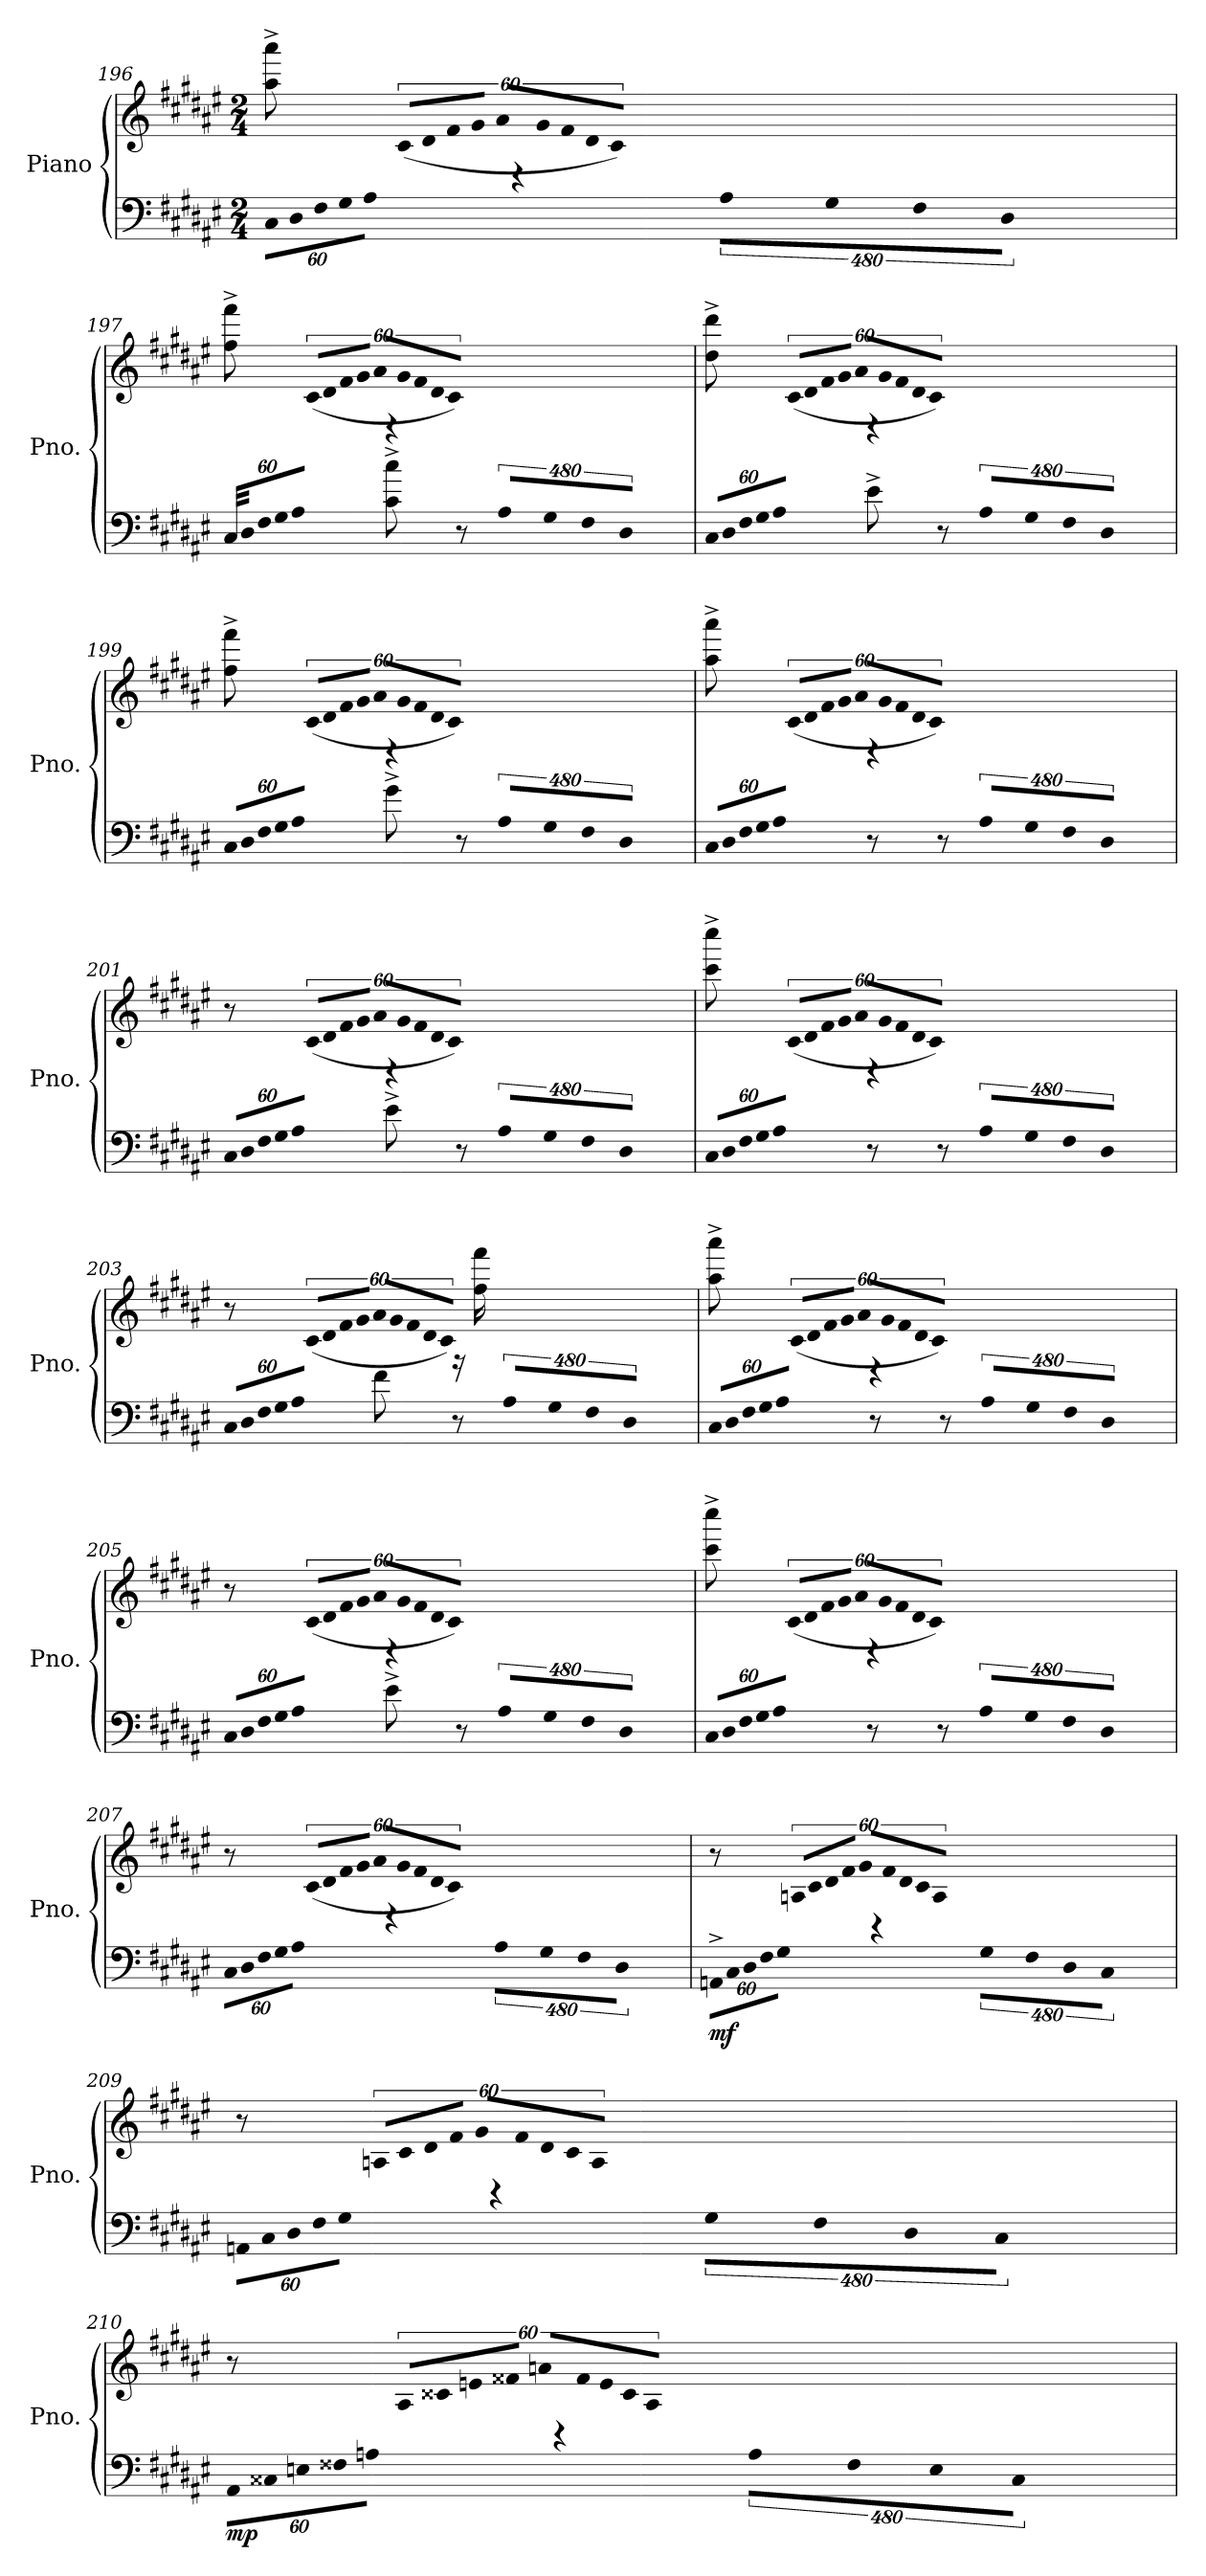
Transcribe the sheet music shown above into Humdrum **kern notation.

**kern	**kern	**dynam
*part1	*part1	*part1
*staff2	*staff1	*staff1/2
*I"Piano	*	*
*I'Pno.	*	*
!!LO:LB:g=z
*clefF4	*clefG2	*
*k[f#c#g#d#a#e#]	*k[f#c#g#d#a#e#]	*
*M2/4	*M2/4	*
=196	=196	=196
!LO:N:vis=32	!LO:N:vis=8	!
*	*^	*
1920%53C#\LLL	640%71ryy	8aa#\^ 8aaa#\^	.
!LO:N:vis=32	!	!	!
1920%53D#\	.	.	.
!LO:N:vis=32	!	!	!
1920%53F#\	.	.	.
!LO:N:vis=32	!	!	!
1920%53G#\	.	.	.
!LO:N:vis=32	!	!	!
1920%53A#\JJJ	.	.	.
!	!LO:N:vis=32	!	!
.	1920%53ryy	.	.
.	.	8ryy	.
!LO:N:vis=4	!	!	!
1920%427ryy	.	.	.
!	!LO:N:vis=32	!	!
.	(>1920%53c#/LLL	.	.
!	!LO:N:vis=32	!	!
.	1920%53d#/	.	.
!	!LO:N:vis=32	!	!
.	1920%53f#/	.	.
!	!LO:N:vis=32	!	!
.	1920%53g#/JJJ	.	.
!	!LO:N:vis=32	!	!
.	1920%53a#/LLL	.	.
.	.	4r	.
!	!LO:N:vis=32	!	!
.	1920%53g#/	.	.
!	!LO:N:vis=32	!	!
.	1920%53f#/	.	.
!	!LO:N:vis=32	!	!
.	1920%53d#/	.	.
!	!LO:N:vis=32	!	!
.	1920%53c#/JJJ)	.	.
!LO:N:vis=32	!	!	!
1920%53ryy	.	.	.
!	!LO:N:vis=8	!	!
.	640%71ryy	.	.
!LO:N:vis=32	!	!	!
1920%53A#\LLL	.	.	.
!LO:N:vis=32	!	!	!
1920%53G#\	.	.	.
!LO:N:vis=32	!	!	!
1920%53F#\	.	.	.
!LO:N:vis=32	!	!	!
1920%53D#\JJJ	.	.	.
.	480ryy	.	.
640ryy	.	.	.
=197	=197	=197	=197
!LO:N:vis=32	!LO:N:vis=8	!	!
*^	*	*	*
1920%53C#/LLL	4ryy	640%71ryy	8ff#\^ 8fff#\^	.
!LO:N:vis=32	!	!	!	!
1920%53D#/	.	.	.	.
!LO:N:vis=32	!	!	!	!
1920%53F#/	.	.	.	.
!LO:N:vis=32	!	!	!	!
1920%53G#/	.	.	.	.
!LO:N:vis=32	!	!	!	!
1920%53A#/JJJ	.	.	.	.
!	!	!LO:N:vis=32	!	!
.	.	1920%53ryy	.	.
.	.	.	8ryy	.
!LO:N:vis=4	!	!	!	!
1920%427ryy	.	.	.	.
!	!	!LO:N:vis=32	!	!
.	.	(>1920%53c#/LLL	.	.
!	!	!LO:N:vis=32	!	!
.	.	1920%53d#/	.	.
!	!	!LO:N:vis=32	!	!
.	.	1920%53f#/	.	.
!	!	!LO:N:vis=32	!	!
.	.	1920%53g#/JJJ	.	.
!	!	!LO:N:vis=32	!	!
.	.	1920%53a#/LLL	.	.
*8va	*	*	*	*
.	8cc#\^ 8ccc#\^	.	4r	.
!	!	!LO:N:vis=32	!	!
.	.	1920%53g#/	.	.
!	!	!LO:N:vis=32	!	!
.	.	1920%53f#/	.	.
!	!	!LO:N:vis=32	!	!
.	.	1920%53d#/	.	.
!	!	!LO:N:vis=32	!	!
.	.	1920%53c#/JJJ)	.	.
!LO:N:vis=32	!	!	!	!
1920%53ryy	.	.	.	.
*X8va	*	*	*	*
.	8r	.	.	.
!	!	!LO:N:vis=8	!	!
.	.	640%71ryy	.	.
!LO:N:vis=32	!	!	!	!
1920%53A#/LLL	.	.	.	.
!LO:N:vis=32	!	!	!	!
1920%53G#/	.	.	.	.
!LO:N:vis=32	!	!	!	!
1920%53F#/	.	.	.	.
!LO:N:vis=32	!	!	!	!
1920%53D#/JJJ	.	.	.	.
.	.	480ryy	.	.
640ryy	.	.	.	.
!!LO:PB:g=z	!!
=198	=198	=198	=198	=198
!LO:N:vis=32	!	!LO:N:vis=8	!	!
1920%53C#/LLL	4ryy	640%71ryy	8dd#\^ 8ddd#\^	.
!LO:N:vis=32	!	!	!	!
1920%53D#/	.	.	.	.
!LO:N:vis=32	!	!	!	!
1920%53F#/	.	.	.	.
!LO:N:vis=32	!	!	!	!
1920%53G#/	.	.	.	.
!LO:N:vis=32	!	!	!	!
1920%53A#/JJJ	.	.	.	.
!	!	!LO:N:vis=32	!	!
.	.	1920%53ryy	.	.
.	.	.	8ryy	.
!LO:N:vis=4	!	!	!	!
1920%427ryy	.	.	.	.
!	!	!LO:N:vis=32	!	!
.	.	(>1920%53c#/LLL	.	.
!	!	!LO:N:vis=32	!	!
.	.	1920%53d#/	.	.
!	!	!LO:N:vis=32	!	!
.	.	1920%53f#/	.	.
!	!	!LO:N:vis=32	!	!
.	.	1920%53g#/JJJ	.	.
!	!	!LO:N:vis=32	!	!
.	.	1920%53a#/LLL	.	.
*8va	*	*	*	*
.	8ee#^\	.	4r	.
!	!	!LO:N:vis=32	!	!
.	.	1920%53g#/	.	.
!	!	!LO:N:vis=32	!	!
.	.	1920%53f#/	.	.
!	!	!LO:N:vis=32	!	!
.	.	1920%53d#/	.	.
!	!	!LO:N:vis=32	!	!
.	.	1920%53c#/JJJ)	.	.
!LO:N:vis=32	!	!	!	!
1920%53ryy	.	.	.	.
*X8va	*	*	*	*
.	8r	.	.	.
!	!	!LO:N:vis=8	!	!
.	.	640%71ryy	.	.
!LO:N:vis=32	!	!	!	!
1920%53A#/LLL	.	.	.	.
!LO:N:vis=32	!	!	!	!
1920%53G#/	.	.	.	.
!LO:N:vis=32	!	!	!	!
1920%53F#/	.	.	.	.
!LO:N:vis=32	!	!	!	!
1920%53D#/JJJ	.	.	.	.
.	.	480ryy	.	.
640ryy	.	.	.	.
=199	=199	=199	=199	=199
!LO:N:vis=32	!	!LO:N:vis=8	!	!
1920%53C#/LLL	4ryy	640%71ryy	8ff#\^ 8fff#\^	.
!LO:N:vis=32	!	!	!	!
1920%53D#/	.	.	.	.
!LO:N:vis=32	!	!	!	!
1920%53F#/	.	.	.	.
!LO:N:vis=32	!	!	!	!
1920%53G#/	.	.	.	.
!LO:N:vis=32	!	!	!	!
1920%53A#/JJJ	.	.	.	.
!	!	!LO:N:vis=32	!	!
.	.	1920%53ryy	.	.
.	.	.	8ryy	.
!LO:N:vis=4	!	!	!	!
1920%427ryy	.	.	.	.
!	!	!LO:N:vis=32	!	!
.	.	(>1920%53c#/LLL	.	.
!	!	!LO:N:vis=32	!	!
.	.	1920%53d#/	.	.
!	!	!LO:N:vis=32	!	!
.	.	1920%53f#/	.	.
!	!	!LO:N:vis=32	!	!
.	.	1920%53g#/JJJ	.	.
!	!	!LO:N:vis=32	!	!
.	.	1920%53a#/LLL	.	.
*8va	*	*	*	*
.	8gg#^\	.	4r	.
!	!	!LO:N:vis=32	!	!
.	.	1920%53g#/	.	.
!	!	!LO:N:vis=32	!	!
.	.	1920%53f#/	.	.
!	!	!LO:N:vis=32	!	!
.	.	1920%53d#/	.	.
!	!	!LO:N:vis=32	!	!
.	.	1920%53c#/JJJ)	.	.
!LO:N:vis=32	!	!	!	!
1920%53ryy	.	.	.	.
*X8va	*	*	*	*
.	8r	.	.	.
!	!	!LO:N:vis=8	!	!
.	.	640%71ryy	.	.
!LO:N:vis=32	!	!	!	!
1920%53A#/LLL	.	.	.	.
!LO:N:vis=32	!	!	!	!
1920%53G#/	.	.	.	.
!LO:N:vis=32	!	!	!	!
1920%53F#/	.	.	.	.
!LO:N:vis=32	!	!	!	!
1920%53D#/JJJ	.	.	.	.
.	.	480ryy	.	.
640ryy	.	.	.	.
!!LO:LB:g=z	!!
=200	=200	=200	=200	=200
!LO:N:vis=32	!	!LO:N:vis=8	!	!
1920%53C#/LLL	4ryy	640%71ryy	8aa#\^ 8aaa#\^	.
!LO:N:vis=32	!	!	!	!
1920%53D#/	.	.	.	.
!LO:N:vis=32	!	!	!	!
1920%53F#/	.	.	.	.
!LO:N:vis=32	!	!	!	!
1920%53G#/	.	.	.	.
!LO:N:vis=32	!	!	!	!
1920%53A#/JJJ	.	.	.	.
!	!	!LO:N:vis=32	!	!
.	.	1920%53ryy	.	.
.	.	.	8ryy	.
!LO:N:vis=4	!	!	!	!
1920%427ryy	.	.	.	.
!	!	!LO:N:vis=32	!	!
.	.	(>1920%53c#/LLL	.	.
!	!	!LO:N:vis=32	!	!
.	.	1920%53d#/	.	.
!	!	!LO:N:vis=32	!	!
.	.	1920%53f#/	.	.
!	!	!LO:N:vis=32	!	!
.	.	1920%53g#/JJJ	.	.
!	!	!LO:N:vis=32	!	!
.	.	1920%53a#/LLL	.	.
.	8r	.	4r	.
!	!	!LO:N:vis=32	!	!
.	.	1920%53g#/	.	.
!	!	!LO:N:vis=32	!	!
.	.	1920%53f#/	.	.
!	!	!LO:N:vis=32	!	!
.	.	1920%53d#/	.	.
!	!	!LO:N:vis=32	!	!
.	.	1920%53c#/JJJ)	.	.
!LO:N:vis=32	!	!	!	!
1920%53ryy	.	.	.	.
.	8r	.	.	.
!	!	!LO:N:vis=8	!	!
.	.	640%71ryy	.	.
!LO:N:vis=32	!	!	!	!
1920%53A#/LLL	.	.	.	.
!LO:N:vis=32	!	!	!	!
1920%53G#/	.	.	.	.
!LO:N:vis=32	!	!	!	!
1920%53F#/	.	.	.	.
!LO:N:vis=32	!	!	!	!
1920%53D#/JJJ	.	.	.	.
.	.	480ryy	.	.
640ryy	.	.	.	.
=201	=201	=201	=201	=201
!LO:N:vis=32	!	!LO:N:vis=8	!	!
1920%53C#/LLL	4ryy	640%71ryy	8r	.
!LO:N:vis=32	!	!	!	!
1920%53D#/	.	.	.	.
!LO:N:vis=32	!	!	!	!
1920%53F#/	.	.	.	.
!LO:N:vis=32	!	!	!	!
1920%53G#/	.	.	.	.
!LO:N:vis=32	!	!	!	!
1920%53A#/JJJ	.	.	.	.
!	!	!LO:N:vis=32	!	!
.	.	1920%53ryy	.	.
.	.	.	8ryy	.
!LO:N:vis=4	!	!	!	!
1920%427ryy	.	.	.	.
!	!	!LO:N:vis=32	!	!
.	.	(>1920%53c#/LLL	.	.
!	!	!LO:N:vis=32	!	!
.	.	1920%53d#/	.	.
!	!	!LO:N:vis=32	!	!
.	.	1920%53f#/	.	.
!	!	!LO:N:vis=32	!	!
.	.	1920%53g#/JJJ	.	.
!	!	!LO:N:vis=32	!	!
.	.	1920%53a#/LLL	.	.
*15ma	*	*	*	*
.	8eee#^\	.	4r	.
!	!	!LO:N:vis=32	!	!
.	.	1920%53g#/	.	.
!	!	!LO:N:vis=32	!	!
.	.	1920%53f#/	.	.
!	!	!LO:N:vis=32	!	!
.	.	1920%53d#/	.	.
!	!	!LO:N:vis=32	!	!
.	.	1920%53c#/JJJ)	.	.
!LO:N:vis=32	!	!	!	!
1920%53ryy	.	.	.	.
*X15ma	*	*	*	*
.	8r	.	.	.
!	!	!LO:N:vis=8	!	!
.	.	640%71ryy	.	.
!LO:N:vis=32	!	!	!	!
1920%53A#/LLL	.	.	.	.
!LO:N:vis=32	!	!	!	!
1920%53G#/	.	.	.	.
!LO:N:vis=32	!	!	!	!
1920%53F#/	.	.	.	.
!LO:N:vis=32	!	!	!	!
1920%53D#/JJJ	.	.	.	.
.	.	480ryy	.	.
640ryy	.	.	.	.
!!LO:LB:g=z	!!
=202	=202	=202	=202	=202
!LO:N:vis=32	!	!LO:N:vis=8	!	!
1920%53C#/LLL	4ryy	640%71ryy	8ccc#\^ 8cccc#\^	.
!LO:N:vis=32	!	!	!	!
1920%53D#/	.	.	.	.
!LO:N:vis=32	!	!	!	!
1920%53F#/	.	.	.	.
!LO:N:vis=32	!	!	!	!
1920%53G#/	.	.	.	.
!LO:N:vis=32	!	!	!	!
1920%53A#/JJJ	.	.	.	.
!	!	!LO:N:vis=32	!	!
.	.	1920%53ryy	.	.
.	.	.	8ryy	.
!LO:N:vis=4	!	!	!	!
1920%427ryy	.	.	.	.
!	!	!LO:N:vis=32	!	!
.	.	(>1920%53c#/LLL	.	.
!	!	!LO:N:vis=32	!	!
.	.	1920%53d#/	.	.
!	!	!LO:N:vis=32	!	!
.	.	1920%53f#/	.	.
!	!	!LO:N:vis=32	!	!
.	.	1920%53g#/JJJ	.	.
!	!	!LO:N:vis=32	!	!
.	.	1920%53a#/LLL	.	.
.	8r	.	4r	.
!	!	!LO:N:vis=32	!	!
.	.	1920%53g#/	.	.
!	!	!LO:N:vis=32	!	!
.	.	1920%53f#/	.	.
!	!	!LO:N:vis=32	!	!
.	.	1920%53d#/	.	.
!	!	!LO:N:vis=32	!	!
.	.	1920%53c#/JJJ)	.	.
!LO:N:vis=32	!	!	!	!
1920%53ryy	.	.	.	.
.	8r	.	.	.
!	!	!LO:N:vis=8	!	!
.	.	640%71ryy	.	.
!LO:N:vis=32	!	!	!	!
1920%53A#/LLL	.	.	.	.
!LO:N:vis=32	!	!	!	!
1920%53G#/	.	.	.	.
!LO:N:vis=32	!	!	!	!
1920%53F#/	.	.	.	.
!LO:N:vis=32	!	!	!	!
1920%53D#/JJJ	.	.	.	.
.	.	480ryy	.	.
640ryy	.	.	.	.
=203	=203	=203	=203	=203
!LO:N:vis=32	!	!LO:N:vis=8	!	!
1920%53C#/LLL	4ryy	640%71ryy	8r	.
!LO:N:vis=32	!	!	!	!
1920%53D#/	.	.	.	.
!LO:N:vis=32	!	!	!	!
1920%53F#/	.	.	.	.
!LO:N:vis=32	!	!	!	!
1920%53G#/	.	.	.	.
!LO:N:vis=32	!	!	!	!
1920%53A#/JJJ	.	.	.	.
!	!	!LO:N:vis=32	!	!
.	.	1920%53ryy	.	.
.	.	.	8ryy	.
!LO:N:vis=4	!	!	!	!
1920%427ryy	.	.	.	.
!	!	!LO:N:vis=32	!	!
.	.	(>1920%53c#/LLL	.	.
!	!	!LO:N:vis=32	!	!
.	.	1920%53d#/	.	.
!	!	!LO:N:vis=32	!	!
.	.	1920%53f#/	.	.
!	!	!LO:N:vis=32	!	!
.	.	1920%53g#/JJJ	.	.
!	!	!LO:N:vis=32	!	!
.	.	1920%53a#/LLL	.	.
*8va	*	*	*	*
.	8ff#\	.	8ryy	.
!	!	!LO:N:vis=32	!	!
.	.	1920%53g#/	.	.
!	!	!LO:N:vis=32	!	!
.	.	1920%53f#/	.	.
!	!	!LO:N:vis=32	!	!
.	.	1920%53d#/	.	.
!	!	!LO:N:vis=32	!	!
.	.	1920%53c#/JJJ)	.	.
!LO:N:vis=32	!	!	!	!
1920%53ryy	.	.	.	.
*X8va	*	*	*	*
.	8r	.	16r	.
!	!	!LO:N:vis=8	!	!
.	.	640%71ryy	.	.
!LO:N:vis=32	!	!	!	!
1920%53A#/LLL	.	.	.	.
!LO:N:vis=32	!	!	!	!
1920%53G#/	.	.	.	.
.	.	.	16ff#\ 16fff#\	.
!LO:N:vis=32	!	!	!	!
1920%53F#/	.	.	.	.
!LO:N:vis=32	!	!	!	!
1920%53D#/JJJ	.	.	.	.
.	.	480ryy	.	.
640ryy	.	.	.	.
!!LO:LB:g=z	!!
=204	=204	=204	=204	=204
!LO:N:vis=32	!	!LO:N:vis=8	!	!
1920%53C#/LLL	4ryy	640%71ryy	8aa#\^ 8aaa#\^	.
!LO:N:vis=32	!	!	!	!
1920%53D#/	.	.	.	.
!LO:N:vis=32	!	!	!	!
1920%53F#/	.	.	.	.
!LO:N:vis=32	!	!	!	!
1920%53G#/	.	.	.	.
!LO:N:vis=32	!	!	!	!
1920%53A#/JJJ	.	.	.	.
!	!	!LO:N:vis=32	!	!
.	.	1920%53ryy	.	.
.	.	.	8ryy	.
!LO:N:vis=4	!	!	!	!
1920%427ryy	.	.	.	.
!	!	!LO:N:vis=32	!	!
.	.	(>1920%53c#/LLL	.	.
!	!	!LO:N:vis=32	!	!
.	.	1920%53d#/	.	.
!	!	!LO:N:vis=32	!	!
.	.	1920%53f#/	.	.
!	!	!LO:N:vis=32	!	!
.	.	1920%53g#/JJJ	.	.
!	!	!LO:N:vis=32	!	!
.	.	1920%53a#/LLL	.	.
.	8r	.	4r	.
!	!	!LO:N:vis=32	!	!
.	.	1920%53g#/	.	.
!	!	!LO:N:vis=32	!	!
.	.	1920%53f#/	.	.
!	!	!LO:N:vis=32	!	!
.	.	1920%53d#/	.	.
!	!	!LO:N:vis=32	!	!
.	.	1920%53c#/JJJ)	.	.
!LO:N:vis=32	!	!	!	!
1920%53ryy	.	.	.	.
.	8r	.	.	.
!	!	!LO:N:vis=8	!	!
.	.	640%71ryy	.	.
!LO:N:vis=32	!	!	!	!
1920%53A#/LLL	.	.	.	.
!LO:N:vis=32	!	!	!	!
1920%53G#/	.	.	.	.
!LO:N:vis=32	!	!	!	!
1920%53F#/	.	.	.	.
!LO:N:vis=32	!	!	!	!
1920%53D#/JJJ	.	.	.	.
.	.	480ryy	.	.
640ryy	.	.	.	.
=205	=205	=205	=205	=205
!LO:N:vis=32	!	!LO:N:vis=8	!	!
1920%53C#/LLL	4ryy	640%71ryy	8r	.
!LO:N:vis=32	!	!	!	!
1920%53D#/	.	.	.	.
!LO:N:vis=32	!	!	!	!
1920%53F#/	.	.	.	.
!LO:N:vis=32	!	!	!	!
1920%53G#/	.	.	.	.
!LO:N:vis=32	!	!	!	!
1920%53A#/JJJ	.	.	.	.
!	!	!LO:N:vis=32	!	!
.	.	1920%53ryy	.	.
.	.	.	8ryy	.
!LO:N:vis=4	!	!	!	!
1920%427ryy	.	.	.	.
!	!	!LO:N:vis=32	!	!
.	.	(>1920%53c#/LLL	.	.
!	!	!LO:N:vis=32	!	!
.	.	1920%53d#/	.	.
!	!	!LO:N:vis=32	!	!
.	.	1920%53f#/	.	.
!	!	!LO:N:vis=32	!	!
.	.	1920%53g#/JJJ	.	.
!	!	!LO:N:vis=32	!	!
.	.	1920%53a#/LLL	.	.
*15ma	*	*	*	*
.	8eee#^\	.	4r	.
!	!	!LO:N:vis=32	!	!
.	.	1920%53g#/	.	.
!	!	!LO:N:vis=32	!	!
.	.	1920%53f#/	.	.
!	!	!LO:N:vis=32	!	!
.	.	1920%53d#/	.	.
!	!	!LO:N:vis=32	!	!
.	.	1920%53c#/JJJ)	.	.
!LO:N:vis=32	!	!	!	!
1920%53ryy	.	.	.	.
*X15ma	*	*	*	*
.	8r	.	.	.
!	!	!LO:N:vis=8	!	!
.	.	640%71ryy	.	.
!LO:N:vis=32	!	!	!	!
1920%53A#/LLL	.	.	.	.
!LO:N:vis=32	!	!	!	!
1920%53G#/	.	.	.	.
!LO:N:vis=32	!	!	!	!
1920%53F#/	.	.	.	.
!LO:N:vis=32	!	!	!	!
1920%53D#/JJJ	.	.	.	.
.	.	480ryy	.	.
640ryy	.	.	.	.
!!LO:LB:g=z	!!
=206	=206	=206	=206	=206
!LO:N:vis=32	!	!LO:N:vis=8	!	!
1920%53C#/LLL	4ryy	640%71ryy	8ccc#\^ 8cccc#\^	.
!LO:N:vis=32	!	!	!	!
1920%53D#/	.	.	.	.
!LO:N:vis=32	!	!	!	!
1920%53F#/	.	.	.	.
!LO:N:vis=32	!	!	!	!
1920%53G#/	.	.	.	.
!LO:N:vis=32	!	!	!	!
1920%53A#/JJJ	.	.	.	.
!	!	!LO:N:vis=32	!	!
.	.	1920%53ryy	.	.
.	.	.	8ryy	.
!LO:N:vis=4	!	!	!	!
1920%427ryy	.	.	.	.
!	!	!LO:N:vis=32	!	!
.	.	(>1920%53c#/LLL	.	.
!	!	!LO:N:vis=32	!	!
.	.	1920%53d#/	.	.
!	!	!LO:N:vis=32	!	!
.	.	1920%53f#/	.	.
!	!	!LO:N:vis=32	!	!
.	.	1920%53g#/JJJ	.	.
!	!	!LO:N:vis=32	!	!
.	.	1920%53a#/LLL	.	.
.	8r	.	4r	.
!	!	!LO:N:vis=32	!	!
.	.	1920%53g#/	.	.
!	!	!LO:N:vis=32	!	!
.	.	1920%53f#/	.	.
!	!	!LO:N:vis=32	!	!
.	.	1920%53d#/	.	.
!	!	!LO:N:vis=32	!	!
.	.	1920%53c#/JJJ)	.	.
!LO:N:vis=32	!	!	!	!
1920%53ryy	.	.	.	.
.	8r	.	.	.
!	!	!LO:N:vis=8	!	!
.	.	640%71ryy	.	.
!LO:N:vis=32	!	!	!	!
1920%53A#/LLL	.	.	.	.
!LO:N:vis=32	!	!	!	!
1920%53G#/	.	.	.	.
!LO:N:vis=32	!	!	!	!
1920%53F#/	.	.	.	.
!LO:N:vis=32	!	!	!	!
1920%53D#/JJJ	.	.	.	.
.	.	480ryy	.	.
640ryy	.	.	.	.
=207	=207	=207	=207	=207
!LO:N:vis=32	!	!LO:N:vis=8	!	!
1920%53C#\LLL	4ryy	640%71ryy	8r	.
!LO:N:vis=32	!	!	!	!
1920%53D#\	.	.	.	.
!LO:N:vis=32	!	!	!	!
1920%53F#\	.	.	.	.
!LO:N:vis=32	!	!	!	!
1920%53G#\	.	.	.	.
!LO:N:vis=32	!	!	!	!
1920%53A#\JJJ	.	.	.	.
!	!	!LO:N:vis=32	!	!
.	.	1920%53ryy	.	.
.	.	.	8ryy	.
!LO:N:vis=4	!	!	!	!
1920%427ryy	.	.	.	.
!	!	!LO:N:vis=32	!	!
.	.	(>1920%53c#/LLL	.	.
!	!	!LO:N:vis=32	!	!
.	.	1920%53d#/	.	.
!	!	!LO:N:vis=32	!	!
.	.	1920%53f#/	.	.
!	!	!LO:N:vis=32	!	!
.	.	1920%53g#/JJJ	.	.
!	!	!LO:N:vis=32	!	!
.	.	1920%53a#/LLL	.	.
.	4ryy	.	4r	.
!	!	!LO:N:vis=32	!	!
.	.	1920%53g#/	.	.
!	!	!LO:N:vis=32	!	!
.	.	1920%53f#/	.	.
!	!	!LO:N:vis=32	!	!
.	.	1920%53d#/	.	.
!	!	!LO:N:vis=32	!	!
.	.	1920%53c#/JJJ)	.	.
!LO:N:vis=32	!	!	!	!
1920%53ryy	.	.	.	.
!	!	!LO:N:vis=8	!	!
.	.	640%71ryy	.	.
!LO:N:vis=32	!	!	!	!
1920%53A#\LLL	.	.	.	.
!LO:N:vis=32	!	!	!	!
1920%53G#\	.	.	.	.
!LO:N:vis=32	!	!	!	!
1920%53F#\	.	.	.	.
!LO:N:vis=32	!	!	!	!
1920%53D#\JJJ	.	.	.	.
.	.	480ryy	.	.
640ryy	.	.	.	.
!!LO:PB:g=z	!!
=208	=208	=208	=208	=208
!LO:N:vis=32	!	!LO:N:vis=8	!	!LO:DY:b=2
1920%53AAn^\LLL	4ryy	640%71ryy	8r	mf
!LO:N:vis=32	!	!	!	!
1920%53C#\	.	.	.	.
!LO:N:vis=32	!	!	!	!
1920%53D#\	.	.	.	.
!LO:N:vis=32	!	!	!	!
1920%53F#\	.	.	.	.
!LO:N:vis=32	!	!	!	!
1920%53G#\JJJ	.	.	.	.
!	!	!LO:N:vis=32	!	!
.	.	1920%53ryy	.	.
.	.	.	8ryy	.
!LO:N:vis=4	!	!	!	!
1920%427ryy	.	.	.	.
!	!	!LO:N:vis=32	!	!
.	.	1920%53An/LLL	.	.
!	!	!LO:N:vis=32	!	!
.	.	1920%53c#/	.	.
!	!	!LO:N:vis=32	!	!
.	.	1920%53d#/	.	.
!	!	!LO:N:vis=32	!	!
.	.	1920%53f#/JJJ	.	.
!	!	!LO:N:vis=32	!	!
.	.	1920%53g#/LLL	.	.
.	4ryy	.	4r	.
!	!	!LO:N:vis=32	!	!
.	.	1920%53f#/	.	.
!	!	!LO:N:vis=32	!	!
.	.	1920%53d#/	.	.
!	!	!LO:N:vis=32	!	!
.	.	1920%53c#/	.	.
!	!	!LO:N:vis=32	!	!
.	.	1920%53A/JJJ	.	.
!LO:N:vis=32	!	!	!	!
1920%53ryy	.	.	.	.
!	!	!LO:N:vis=8	!	!
.	.	640%71ryy	.	.
!LO:N:vis=32	!	!	!	!
1920%53G#\LLL	.	.	.	.
!LO:N:vis=32	!	!	!	!
1920%53F#\	.	.	.	.
!LO:N:vis=32	!	!	!	!
1920%53D#\	.	.	.	.
!LO:N:vis=32	!	!	!	!
1920%53C#\JJJ	.	.	.	.
.	.	480ryy	.	.
640ryy	.	.	.	.
=209	=209	=209	=209	=209
!LO:N:vis=32	!	!LO:N:vis=8	!	!
1920%53AAn\LLL	4ryy	640%71ryy	8r	.
!LO:N:vis=32	!	!	!	!
1920%53C#\	.	.	.	.
!LO:N:vis=32	!	!	!	!
1920%53D#\	.	.	.	.
!LO:N:vis=32	!	!	!	!
1920%53F#\	.	.	.	.
!LO:N:vis=32	!	!	!	!
1920%53G#\JJJ	.	.	.	.
!	!	!LO:N:vis=32	!	!
.	.	1920%53ryy	.	.
.	.	.	8ryy	.
!LO:N:vis=4	!	!	!	!
1920%427ryy	.	.	.	.
!	!	!LO:N:vis=32	!	!
.	.	1920%53An/LLL	.	.
!	!	!LO:N:vis=32	!	!
.	.	1920%53c#/	.	.
!	!	!LO:N:vis=32	!	!
.	.	1920%53d#/	.	.
!	!	!LO:N:vis=32	!	!
.	.	1920%53f#/JJJ	.	.
!	!	!LO:N:vis=32	!	!
.	.	1920%53g#/LLL	.	.
.	4ryy	.	4r	.
!	!	!LO:N:vis=32	!	!
.	.	1920%53f#/	.	.
!	!	!LO:N:vis=32	!	!
.	.	1920%53d#/	.	.
!	!	!LO:N:vis=32	!	!
.	.	1920%53c#/	.	.
!	!	!LO:N:vis=32	!	!
.	.	1920%53A/JJJ	.	.
!LO:N:vis=32	!	!	!	!
1920%53ryy	.	.	.	.
!	!	!LO:N:vis=8	!	!
.	.	640%71ryy	.	.
!LO:N:vis=32	!	!	!	!
1920%53G#\LLL	.	.	.	.
!LO:N:vis=32	!	!	!	!
1920%53F#\	.	.	.	.
!LO:N:vis=32	!	!	!	!
1920%53D#\	.	.	.	.
!LO:N:vis=32	!	!	!	!
1920%53C#\JJJ	.	.	.	.
.	.	480ryy	.	.
640ryy	.	.	.	.
!!LO:LB:g=z	!!
=210	=210	=210	=210	=210
!LO:N:vis=32	!	!LO:N:vis=8	!	!LO:DY:b=2
1920%53AA#\LLL	4ryy	640%71ryy	8r	mp
!LO:N:vis=32	!	!	!	!
1920%53C##X\	.	.	.	.
!LO:N:vis=32	!	!	!	!
1920%53En\	.	.	.	.
!LO:N:vis=32	!	!	!	!
1920%53F##X\	.	.	.	.
!LO:N:vis=32	!	!	!	!
1920%53An\JJJ	.	.	.	.
!	!	!LO:N:vis=32	!	!
.	.	1920%53ryy	.	.
.	.	.	8ryy	.
!LO:N:vis=4	!	!	!	!
1920%427ryy	.	.	.	.
!	!	!LO:N:vis=32	!	!
.	.	1920%53A#/LLL	.	.
!	!	!LO:N:vis=32	!	!
.	.	1920%53c##X/	.	.
!	!	!LO:N:vis=32	!	!
.	.	1920%53en/	.	.
!	!	!LO:N:vis=32	!	!
.	.	1920%53f##X/JJJ	.	.
!	!	!LO:N:vis=32	!	!
.	.	1920%53an/LLL	.	.
.	4ryy	.	4r	.
!	!	!LO:N:vis=32	!	!
.	.	1920%53f##/	.	.
!	!	!LO:N:vis=32	!	!
.	.	1920%53e/	.	.
!	!	!LO:N:vis=32	!	!
.	.	1920%53c##/	.	.
!	!	!LO:N:vis=32	!	!
.	.	1920%53A#/JJJ	.	.
!LO:N:vis=32	!	!	!	!
1920%53ryy	.	.	.	.
!	!	!LO:N:vis=8	!	!
.	.	640%71ryy	.	.
!LO:N:vis=32	!	!	!	!
1920%53A\LLL	.	.	.	.
!LO:N:vis=32	!	!	!	!
1920%53F##\	.	.	.	.
!LO:N:vis=32	!	!	!	!
1920%53E\	.	.	.	.
!LO:N:vis=32	!	!	!	!
1920%53C##\JJJ	.	.	.	.
.	.	480ryy	.	.
640ryy	.	.	.	.
*v	*v	*	*	*
*	*v	*v	*
=	=	=
*-	*-	*-
